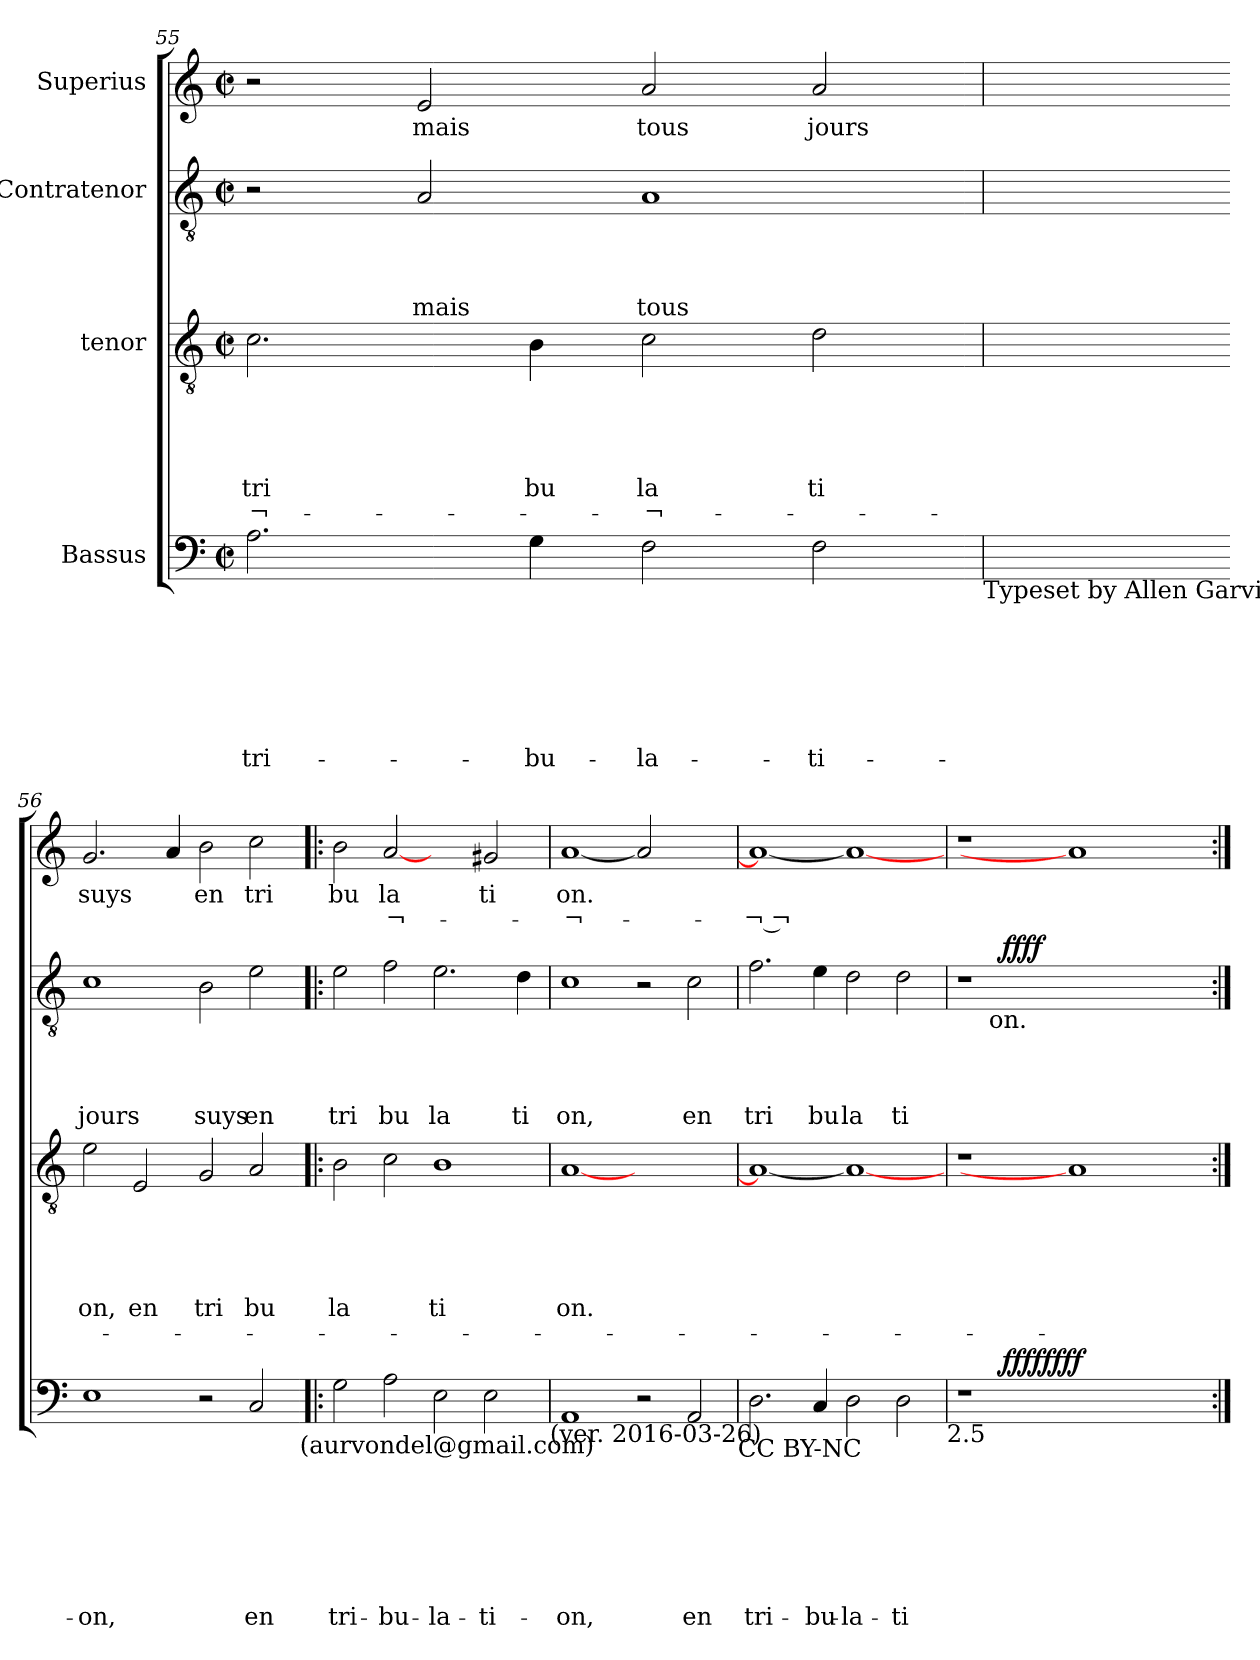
**kern	**text	**text	**text	**text	**text	**text	**text	**dynam	**kern	**text	**text	**text	**text	**text	**text	**kern	**text	**text	**text	**text	**dynam	**kern	**text	**text
*part4	*part4	*part4	*part4	*part4	*part4	*part4	*part4	*part4	*part3	*part3	*part3	*part3	*part3	*part3	*part3	*part2	*part2	*part2	*part2	*part2	*part2	*part1	*part1	*part1
*staff4	*staff4	*staff4	*staff4	*staff4	*staff4	*staff4	*staff4	*staff4	*staff3	*staff3	*staff3	*staff3	*staff3	*staff3	*staff3	*staff2	*staff2	*staff2	*staff2	*staff2	*staff2	*staff1	*staff1	*staff1
*I"Bassus	*	*	*	*	*	*	*	*	*I"tenor	*	*	*	*	*	*	*I"Contratenor	*	*	*	*	*	*I"Superius	*	*
*clefF4	*	*	*	*	*	*	*	*	*clefGv2	*	*	*	*	*	*	*clefGv2	*	*	*	*	*	*clefG2	*	*
*k[]	*	*	*	*	*	*	*	*	*k[]	*	*	*	*	*	*	*k[]	*	*	*	*	*	*k[]	*	*
*C:	*	*	*	*	*	*	*	*	*C:	*	*	*	*	*	*	*C:	*	*	*	*	*	*C:	*	*
*M2/2	*	*	*	*	*	*	*	*	*M2/2	*	*	*	*	*	*	*M2/2	*	*	*	*	*	*M2/2	*	*
*met(c|)	*	*	*	*	*	*	*	*	*met(c|)	*	*	*	*	*	*	*met(c|)	*	*	*	*	*	*met(c|)	*	*
=55	=55	=55	=55	=55	=55	=55	=55	=55	=55	=55	=55	=55	=55	=55	=55	=55	=55	=55	=55	=55	=55	=55	=55	=55
!	!	!	!	!	!	!	!LO:LY:b	!	!	!	!	!	!	!LO:LY:b	!LO:LY:b	!	!	!	!	!	!	!	!	!
2.A\	.	.	.	.	.	.	tri-	.	2.c\	.	.	.	.	tri	¬-	2r	.	.	.	.	.	2r	.	.
!	!	!	!	!	!	!	!	!	!	!	!	!	!	!	!	!	!	!	!	!LO:LY:b	!	!	!LO:LY:b	!
.	.	.	.	.	.	.	.	.	.	.	.	.	.	.	.	2A/	.	.	.	mais	.	2e/	mais	.
!	!	!	!	!	!	!	!LO:LY:b	!	!	!	!	!	!	!LO:LY:b	!	!	!	!	!	!	!	!	!	!
4G\	.	.	.	.	.	.	-bu-	.	4B\	.	.	.	.	bu	.	.	.	.	.	.	.	.	.	.
!	!	!	!	!	!	!	!LO:LY:b	!	!	!	!	!	!	!LO:LY:b	!LO:LY:b	!	!	!	!	!LO:LY:b	!	!	!LO:LY:b	!
2F\	.	.	.	.	.	.	-la-	.	2c\	.	.	.	.	la	-¬-	1A	.	.	.	tous	.	2a/	tous	.
!	!	!	!	!	!	!	!LO:LY:b	!	!	!	!	!	!	!LO:LY:b	!	!	!	!	!	!	!	!	!LO:LY:b	!
2F\	.	.	.	.	.	.	-ti-	.	2d\	.	.	.	.	ti	.	.	.	.	.	.	.	2a/	jours	.
!LO:TX:b:t=Typeset by Allen Garvin	!	!	!	!	!	!	!	!	!	!	!	!	!	!	!	!	!	!	!	!	!	!	!	!
=56	=56	=56	=56	=56	=56	=56	=56	=56	=56	=56	=56	=56	=56	=56	=56	=56	=56	=56	=56	=56	=56	=56	=56	=56
!	!	!	!	!	!	!	!LO:LY:b	!	!	!	!	!	!	!LO:LY:b	!	!	!	!	!	!LO:LY:b	!	!	!LO:LY:b	!
1E	.	.	.	.	.	.	-on,	.	2e\	.	.	.	.	on,	.	1c	.	.	.	jours	.	2.g/	suys	.
!	!	!	!	!	!	!	!	!	!	!	!	!	!	!LO:LY:b	!	!	!	!	!	!	!	!	!	!
.	.	.	.	.	.	.	.	.	2E/	.	.	.	.	en	.	.	.	.	.	.	.	.	.	.
.	.	.	.	.	.	.	.	.	.	.	.	.	.	.	.	.	.	.	.	.	.	4a/	.	.
!	!	!	!	!	!	!	!	!	!	!	!	!	!	!LO:LY:b	!	!	!	!	!	!LO:LY:b	!	!	!LO:LY:b	!
2r	.	.	.	.	.	.	.	.	2G/	.	.	.	.	tri	.	2B\	.	.	.	suys	.	2b\	en	.
!	!	!	!	!	!	!	!LO:LY:b	!	!	!	!	!	!	!LO:LY:b	!	!	!	!	!	!LO:LY:b	!	!	!LO:LY:b	!
2C/	.	.	.	.	.	.	en	.	2A/	.	.	.	.	bu	.	2e\	.	.	.	en	.	2cc\	tri	.
!LO:TX:b:t=(aurvondel@gmail.com)	!	!	!	!	!	!	!	!	!	!	!	!	!	!	!	!	!	!	!	!	!	!	!	!
=57!|:	=57!|:	=57!|:	=57!|:	=57!|:	=57!|:	=57!|:	=57!|:	=57!|:	=57!|:	=57!|:	=57!|:	=57!|:	=57!|:	=57!|:	=57!|:	=57!|:	=57!|:	=57!|:	=57!|:	=57!|:	=57!|:	=57!|:	=57!|:	=57!|:
!	!	!	!	!	!	!	!LO:LY:b	!	!	!	!	!	!	!LO:LY:b	!	!	!	!	!	!LO:LY:b	!	!	!LO:LY:b	!
2G\	.	.	.	.	.	.	tri-	.	2B\	.	.	.	.	la	.	2e\	.	.	.	tri	.	2b\	bu	.
!	!	!	!	!	!	!	!LO:LY:b	!	!	!	!	!	!	!	!	!	!	!	!	!LO:LY:b	!	!	!LO:LY:b	!LO:LY:b
2A\	.	.	.	.	.	.	-bu-	.	2c\	.	.	.	.	.	.	2f\	.	.	.	bu	.	[2a	la	¬-
!	!	!	!	!	!	!	!LO:LY:b	!	!	!	!	!	!	!LO:LY:b	!	!	!	!	!	!LO:LY:b	!	!	!	!
2E\	.	.	.	.	.	.	-la-	.	1B	.	.	.	.	ti	.	2.e\	.	.	.	la	.	2ryy	.	.
!	!	!	!	!	!	!	!LO:LY:b	!	!	!	!	!	!	!	!	!	!	!	!	!	!	!	!LO:LY:b	!
2E\	.	.	.	.	.	.	-ti-	.	.	.	.	.	.	.	.	.	.	.	.	.	.	2g#/	ti	.
!	!	!	!	!	!	!	!	!	!	!	!	!	!	!	!	!	!	!	!	!LO:LY:b	!	!	!	!
.	.	.	.	.	.	.	.	.	.	.	.	.	.	.	.	4d\	.	.	.	ti	.	.	.	.
!LO:TX:b:t=(ver. 2016-03-26)	!	!	!	!	!	!	!	!	!	!	!	!	!	!	!	!	!	!	!	!	!	!	!	!
=58	=58	=58	=58	=58	=58	=58	=58	=58	=58	=58	=58	=58	=58	=58	=58	=58	=58	=58	=58	=58	=58	=58	=58	=58
!	!	!	!	!	!	!	!LO:LY:b	!	!	!	!	!	!	!LO:LY:b	!	!	!	!	!	!LO:LY:b	!	!	!LO:LY:b	!LO:LY:b
1AA	.	.	.	.	.	.	-on,	.	[<1A	.	.	.	.	on.	.	1c	.	.	.	on,	.	[<1a	on.	-¬-
2r	.	.	.	.	.	.	.	.	1ryy	.	.	.	.	.	.	2r	.	.	.	.	.	2a]	.	.
!	!	!	!	!	!	!	!LO:LY:b	!	!	!	!	!	!	!	!	!	!	!	!	!LO:LY:b	!	!	!	!
2AA/	.	.	.	.	.	.	en	.	.	.	.	.	.	.	.	2c\	.	.	.	en	.	2ryy	.	.
!LO:TX:b:t=CC BY-NC	!	!	!	!	!	!	!	!	!	!	!	!	!	!	!	!	!	!	!	!	!	!	!	!
=59	=59	=59	=59	=59	=59	=59	=59	=59	=59	=59	=59	=59	=59	=59	=59	=59	=59	=59	=59	=59	=59	=59	=59	=59
!	!	!	!	!	!	!	!LO:LY:b	!	!	!	!	!	!	!	!	!	!	!	!	!LO:LY:b	!	!	!	!LO:LY:b
2.D\	.	.	.	.	.	.	tri-	.	1A_	.	.	.	.	.	.	2.f\	.	.	.	tri	.	1a_	.	-¬ ¬
!	!	!	!	!	!	!	!LO:LY:b	!	!	!	!	!	!	!	!	!	!	!	!	!LO:LY:b	!	!	!	!
4C/	.	.	.	.	.	.	-bu-	.	.	.	.	.	.	.	.	4e\	.	.	.	bu	.	.	.	.
!	!	!	!	!	!	!	!LO:LY:b	!	!	!	!	!	!	!	!	!	!	!	!	!LO:LY:b	!	!	!	!
2D\	.	.	.	.	.	.	-la-	.	1A_	.	.	.	.	.	.	2d\	.	.	.	la	.	1a_	.	.
!	!	!	!	!	!	!	!LO:LY:b	!	!	!	!	!	!	!	!	!	!	!	!	!LO:LY:b	!	!	!	!
2D\	.	.	.	.	.	.	-ti-	.	.	.	.	.	.	.	.	2d\	.	.	.	ti	.	.	.	.
!LO:TX:b:t=2.5	!	!	!	!	!	!	!	!	!	!	!	!	!	!	!	!	!	!	!	!	!	!	!	!
=60	=60	=60	=60	=60	=60	=60	=60	=60	=60	=60	=60	=60	=60	=60	=60	=60	=60	=60	=60	=60	=60	=60	=60	=60
*^	*	*	*	*	*	*	*	*	*	*	*	*	*	*	*	*^	*	*	*	*	*	*	*	*
*	*	*	*	*	*	*	*	*	*	*	*	*	*	*	*	*	*	*^	*	*	*	*	*	*	*	*
1r	8..ryy	.	.	.	.	.	.	.	.	1r	.	.	.	.	.	.	1r	8..ryy	8ryy	.	.	.	.	.	1r	.	.
.	.	.	.	.	.	.	.	.	.	.	.	.	.	.	.	.	.	.	32ryy	.	.	.	.	.	.	.	.
!	!	!	!	!	!	!	!	!	!	!	!	!	!	!	!	!	!	!	!LO:TX:b:t=on.	!	!	!	!	!	!	!	!
.	.	.	.	.	.	.	.	.	.	.	.	.	.	.	.	.	.	.	1ryy	.	.	.	.	.	.	.	.
!	!	!	!	!	!	!	!	!	!LO:DY:a	!	!	!	!	!	!	!	!	!	!	!	!	!	!	!	!	!	!
!	!	!	!	!	!	!	!	!	!LO:DY:n=1:b	!	!	!	!	!	!	!	!	!	!	!	!	!	!	!LO:DY:a	!	!	!
.	1ryy	.	.	.	.	.	.	.	ffff ffff	.	.	.	.	.	.	.	.	1ryy	.	.	.	.	.	ffff	.	.	.
1ryy	.	.	.	.	.	.	.	.	.	1A]	.	.	.	.	.	.	1ryy	.	.	.	.	.	.	.	1a]	.	.
.	.	.	.	.	.	.	.	.	.	.	.	.	.	.	.	.	.	.	2ryy	.	.	.	.	.	.	.	.
.	2ryy	.	.	.	.	.	.	.	.	.	.	.	.	.	.	.	.	2ryy	.	.	.	.	.	.	.	.	.
.	.	.	.	.	.	.	.	.	.	.	.	.	.	.	.	.	.	.	4ryy	.	.	.	.	.	.	.	.
.	4ryy	.	.	.	.	.	.	.	.	.	.	.	.	.	.	.	.	4ryy	.	.	.	.	.	.	.	.	.
.	.	.	.	.	.	.	.	.	.	.	.	.	.	.	.	.	.	.	16.ryy	.	.	.	.	.	.	.	.
.	32ryy	.	.	.	.	.	.	.	.	.	.	.	.	.	.	.	.	32ryy	.	.	.	.	.	.	.	.	.
*v	*v	*	*	*	*	*	*	*	*	*	*	*	*	*	*	*	*v	*v	*v	*	*	*	*	*	*	*	*
=:|!	=:|!	=:|!	=:|!	=:|!	=:|!	=:|!	=:|!	=:|!	=:|!	=:|!	=:|!	=:|!	=:|!	=:|!	=:|!	=:|!	=:|!	=:|!	=:|!	=:|!	=:|!	=:|!	=:|!	=:|!
*-	*-	*-	*-	*-	*-	*-	*-	*-	*-	*-	*-	*-	*-	*-	*-	*-	*-	*-	*-	*-	*-	*-	*-	*-
